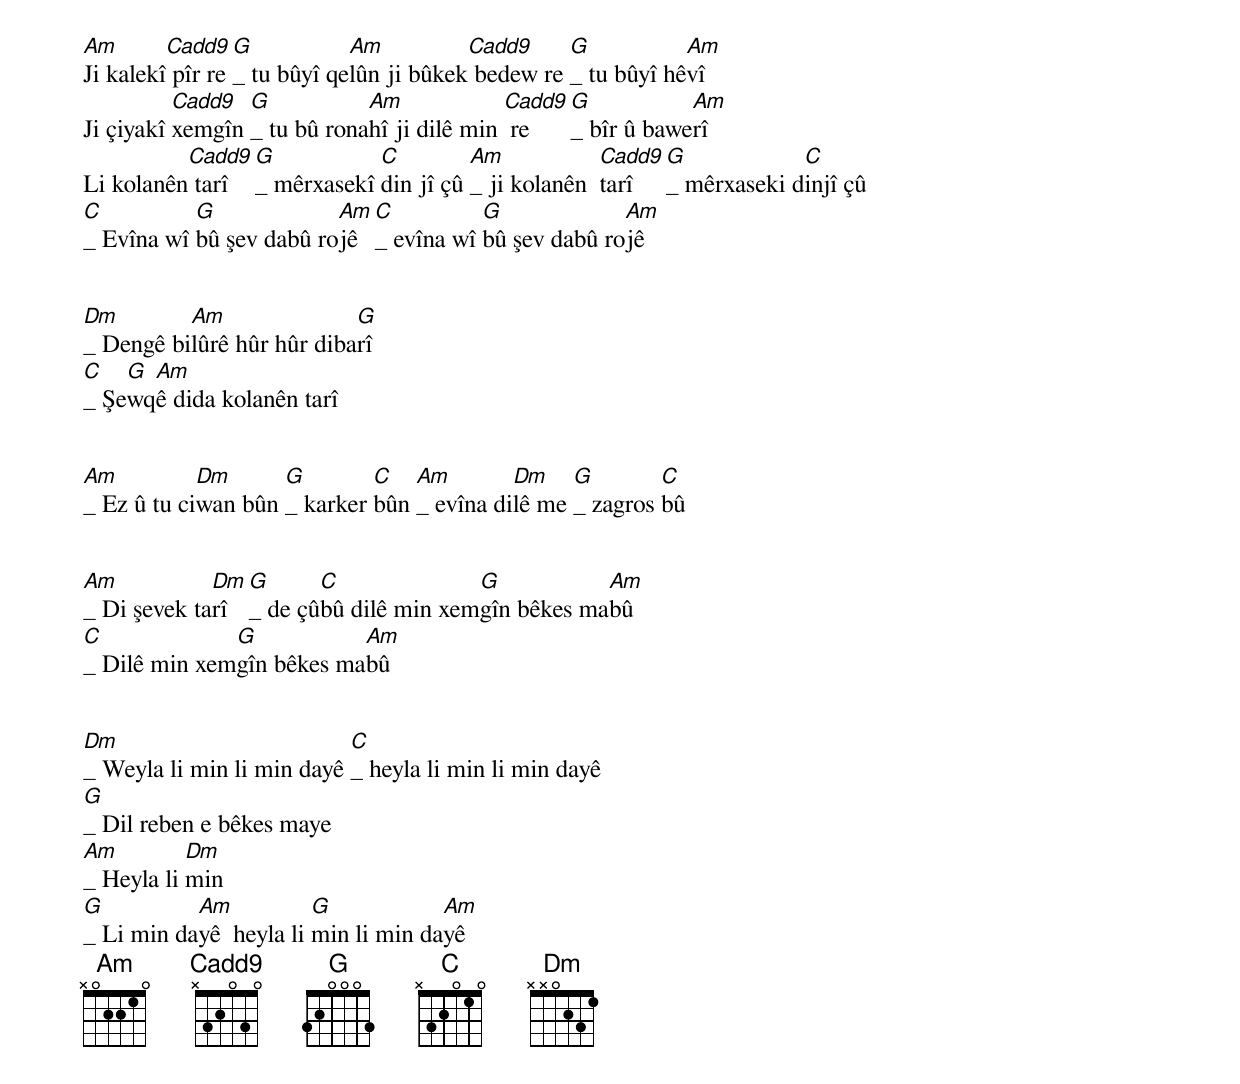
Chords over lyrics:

Am       Cadd9   G           Am          Cadd9     G           Am
Ji kalekî pîr re _ tu bûyî qelûn ji bûkek bedew re _ tu bûyî hêvî
          Cadd9  G           Am             Cadd9 G           Am
Ji çiyakî xemgîn _ tu bû ronahî ji dilê min  re   _ bîr û bawerî
          Cadd9 G           C         Am            Cadd9 G            C
Li kolanên tarî _ mêrxasekî din jî çû _ ji kolanên  tarî  _ mêrxaseki dinjî çû
C          G             Am C          G             Am
_ Evîna wî bû şev dabû rojê _ evîna wî bû şev dabû rojê


Dm        Am               G
_ Dengê bilûrê hûr hûr dibarî
C   G Am
_ Şewqê dida kolanên tarî


Am          Dm      G        C   Am        Dm    G        C
_ Ez û tu ciwan bûn _ karker bûn _ evîna dilê me _ zagros bû


Am           Dm G      C              G           Am
_ Di şevek tarî _ de çûbû dilê min xemgîn bêkes mabû
C             G           Am
_ Dilê min xemgîn bêkes mabû


Dm                         C
_ Weyla li min li min dayê _ heyla li min li min dayê
G
_ Dil reben e bêkes maye
Am         Dm
_ Heyla li min
G          Am           G            Am
_ Li min dayê  heyla li min li min dayê
